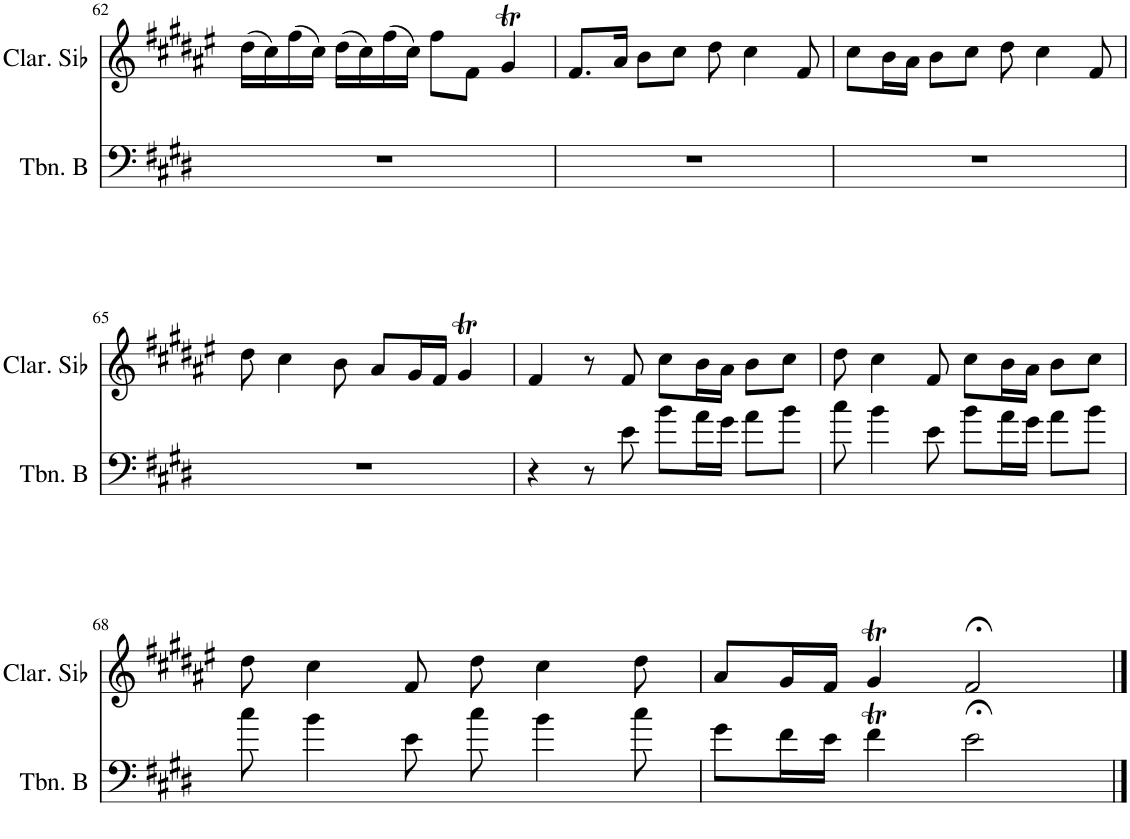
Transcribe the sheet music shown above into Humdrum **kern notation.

**kern	**kern
*part2	*part1
*staff2	*staff1
*I"Trombone basse	*I"Clarinette en Sib
*I'Tbn. B	*I'Clar. Sib
!!LO:PB:g=z
*clefF4	*clefG2
*	*Trd1c2
*k[f#c#g#d#]	*k[f#c#g#d#a#e#]
*M4/4	*M4/4
=62	=62
1r	(16dd#\LL
.	16cc#\)
.	(16ff#\
.	16cc#\JJ)
.	(16dd#\LL
.	16cc#\)
.	(16ff#\
.	16cc#\JJ)
.	8ff#\L
.	8f#\J
.	4g#T/
=63	=63
1r	8.f#/L
.	16a#/Jk
.	8b\L
.	8cc#\J
.	8dd#\
.	4cc#\
.	8f#/
=64	=64
1r	8cc#\L
.	16b\L
.	16a#\JJ
.	8b\L
.	8cc#\J
.	8dd#\
.	4cc#\
.	8f#/
!!LO:LB:g=z
=65	=65
1r	8dd#\
.	4cc#\
.	8b\
.	8a#/L
.	16g#/L
.	16f#/JJ
.	4g#T/
=66	=66
4r	4f#/
8r	8r
8e\	8f#/
8b\L	8cc#\L
16a\L	16b\L
16g#\JJ	16a#\JJ
8a\L	8b\L
8b\J	8cc#\J
=67	=67
8cc#\	8dd#\
4b\	4cc#\
8e\	8f#/
8b\L	8cc#\L
16a\L	16b\L
16g#\JJ	16a#\JJ
8a\L	8b\L
8b\J	8cc#\J
!!LO:LB:g=z
=68	=68
8cc#\	8dd#\
4b\	4cc#\
8e\	8f#/
8cc#\	8dd#\
4b\	4cc#\
8cc#\	8dd#\
=69	=69
8g#\L	8a#/L
16f#\L	16g#/L
16e\JJ	16f#/JJ
4f#T\	4g#T/
2e;<\	2f#;</
==	==
*-	*-
